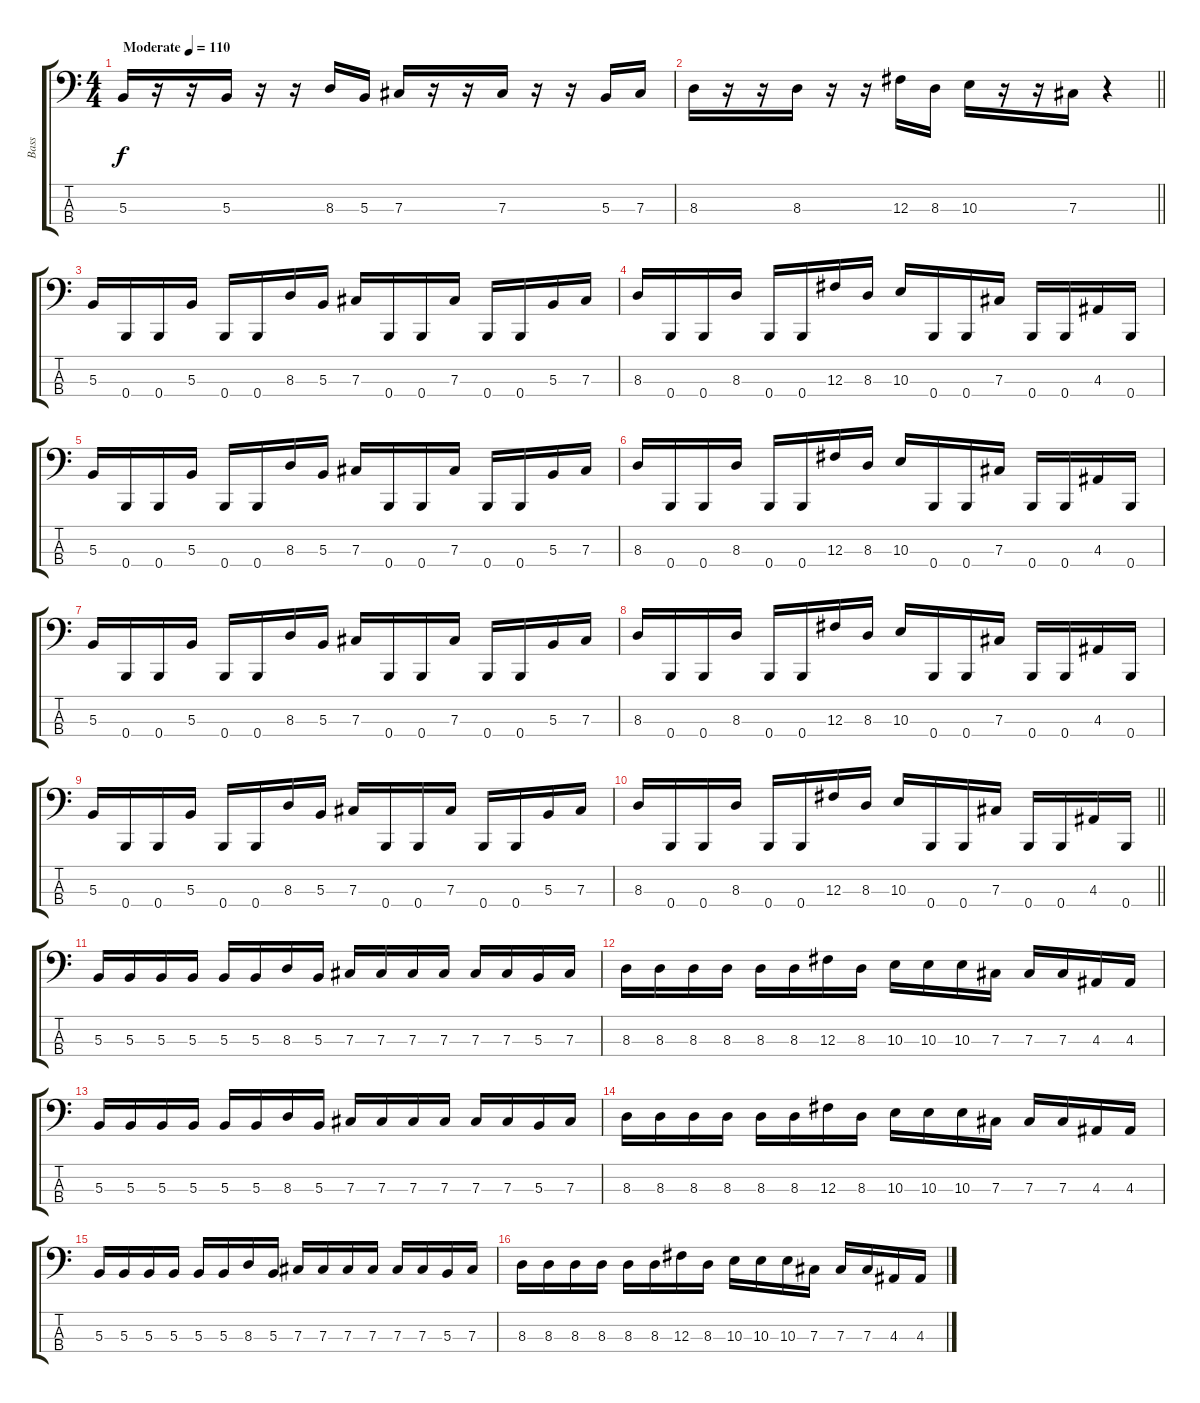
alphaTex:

\track ("Bass" "Bass") {instrument electricbassfinger}
\staff {score tabs}
\tuning (E2 B1 Gb1 B0) {hide}
\ts (4 4)
\tempo (110 "Moderate")
\clef f4
\ks c
5.3.16{dy f instrument electricbassfinger} r.16 r.16 5.3.16 r.16 r.16 8.3.16 5.3.16 7.3.16 r.16 r.16 7.3.16 r.16 r.16 5.3.16 7.3.16 |
\barLineRight lightlight
8.3.16 r.16 r.16 8.3.16 r.16 r.16 12.3.16 8.3.16 10.3.16 r.16 r.16 7.3.16 r.4 |
\section ("" "")
5.3.16 0.4.16 0.4.16 5.3.16 0.4.16 0.4.16 8.3.16 5.3.16 7.3.16 0.4.16 0.4.16 7.3.16 0.4.16 0.4.16 5.3.16 7.3.16 |
8.3.16 0.4.16 0.4.16 8.3.16 0.4.16 0.4.16 12.3.16 8.3.16 10.3.16 0.4.16 0.4.16 7.3.16 0.4.16 0.4.16 4.3.16 0.4.16 |
5.3.16 0.4.16 0.4.16 5.3.16 0.4.16 0.4.16 8.3.16 5.3.16 7.3.16 0.4.16 0.4.16 7.3.16 0.4.16 0.4.16 5.3.16 7.3.16 |
8.3.16 0.4.16 0.4.16 8.3.16 0.4.16 0.4.16 12.3.16 8.3.16 10.3.16 0.4.16 0.4.16 7.3.16 0.4.16 0.4.16 4.3.16 0.4.16 |
5.3.16 0.4.16 0.4.16 5.3.16 0.4.16 0.4.16 8.3.16 5.3.16 7.3.16 0.4.16 0.4.16 7.3.16 0.4.16 0.4.16 5.3.16 7.3.16 |
8.3.16 0.4.16 0.4.16 8.3.16 0.4.16 0.4.16 12.3.16 8.3.16 10.3.16 0.4.16 0.4.16 7.3.16 0.4.16 0.4.16 4.3.16 0.4.16 |
5.3.16 0.4.16 0.4.16 5.3.16 0.4.16 0.4.16 8.3.16 5.3.16 7.3.16 0.4.16 0.4.16 7.3.16 0.4.16 0.4.16 5.3.16 7.3.16 |
\barLineRight lightlight
8.3.16 0.4.16 0.4.16 8.3.16 0.4.16 0.4.16 12.3.16 8.3.16 10.3.16 0.4.16 0.4.16 7.3.16 0.4.16 0.4.16 4.3.16 0.4.16 |
\section ("" "")
5.3.16 5.3.16 5.3.16 5.3.16 5.3.16 5.3.16 8.3.16 5.3.16 7.3.16 7.3.16 7.3.16 7.3.16 7.3.16 7.3.16 5.3.16 7.3.16 |
8.3.16 8.3.16 8.3.16 8.3.16 8.3.16 8.3.16 12.3.16 8.3.16 10.3.16 10.3.16 10.3.16 7.3.16 7.3.16 7.3.16 4.3.16 4.3.16 |
5.3.16 5.3.16 5.3.16 5.3.16 5.3.16 5.3.16 8.3.16 5.3.16 7.3.16 7.3.16 7.3.16 7.3.16 7.3.16 7.3.16 5.3.16 7.3.16 |
8.3.16 8.3.16 8.3.16 8.3.16 8.3.16 8.3.16 12.3.16 8.3.16 10.3.16 10.3.16 10.3.16 7.3.16 7.3.16 7.3.16 4.3.16 4.3.16 |
5.3.16 5.3.16 5.3.16 5.3.16 5.3.16 5.3.16 8.3.16 5.3.16 7.3.16 7.3.16 7.3.16 7.3.16 7.3.16 7.3.16 5.3.16 7.3.16 |
8.3.16 8.3.16 8.3.16 8.3.16 8.3.16 8.3.16 12.3.16 8.3.16 10.3.16 10.3.16 10.3.16 7.3.16 7.3.16 7.3.16 4.3.16 4.3.16
